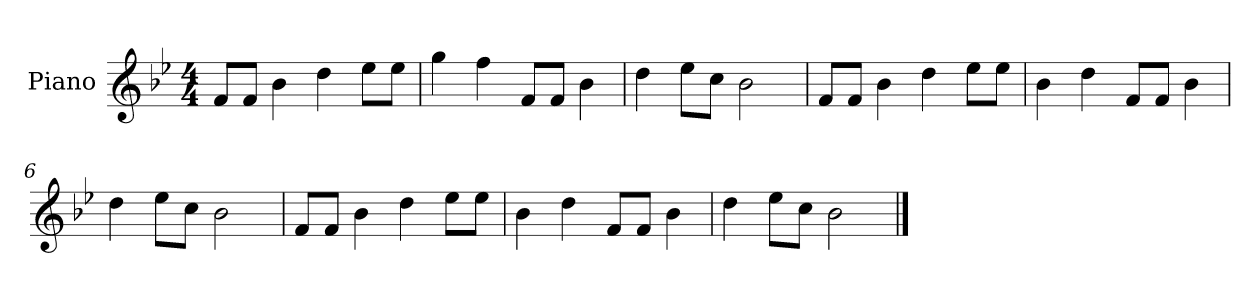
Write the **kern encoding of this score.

**kern
*part1
*staff1
*I"Piano
*I'P-no
*clefG2
*k[b-e-]
*M4/4
*MM90
=1
8f/L
8f/J
4b-\
4dd\
8ee-\L
8ee-\J
=2
4gg\
4ff\
8f/L
8f/J
4b-\
=3
4dd\
8ee-\L
8cc\J
2b-\
=4
8f/L
8f/J
4b-\
4dd\
8ee-\L
8ee-\J
=5
4b-\
4dd\
8f/L
8f/J
4b-\
=6
4dd\
8ee-\L
8cc\J
2b-\
=7
8f/L
8f/J
4b-\
4dd\
8ee-\L
8ee-\J
!!LO:LB:g=z
=8
4b-\
4dd\
8f/L
8f/J
4b-\
=9
4dd\
8ee-\L
8cc\J
2b-\
==
*-
